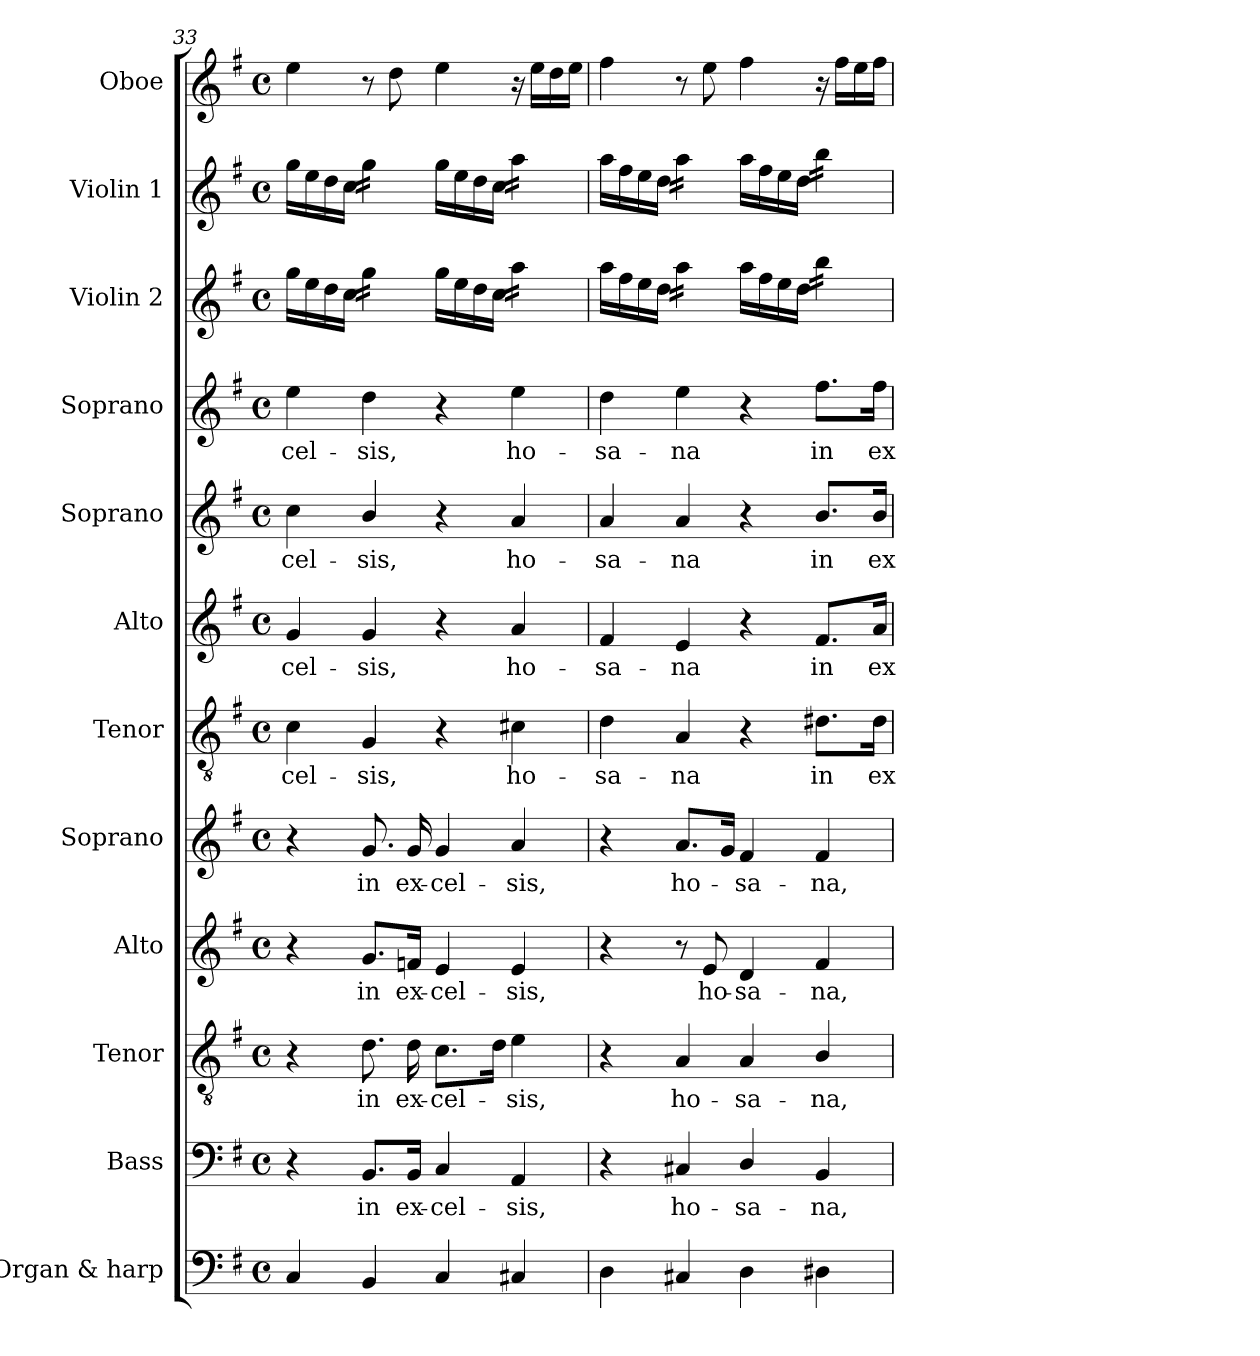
**kern	**kern	**text	**kern	**text	**kern	**text	**kern	**text	**kern	**text	**kern	**text	**kern	**text	**kern	**text	**kern	**kern	**kern
*part12	*part11	*part11	*part10	*part10	*part9	*part9	*part8	*part8	*part7	*part7	*part6	*part6	*part5	*part5	*part4	*part4	*part3	*part2	*part1
*staff12	*staff11	*staff11	*staff10	*staff10	*staff9	*staff9	*staff8	*staff8	*staff7	*staff7	*staff6	*staff6	*staff5	*staff5	*staff4	*staff4	*staff3	*staff2	*staff1
*I"Organ & harp	*I"Bass	*	*I"Tenor	*	*I"Alto	*	*I"Soprano	*	*I"Tenor	*	*I"Alto	*	*I"Soprano	*	*I"Soprano	*	*I"Violin 2	*I"Violin 1	*I"Oboe
*I'Org. & H.	*I'B.	*	*I'T.	*	*I'A.	*	*I'S.	*	*I'T.	*	*I'A.	*	*I'S.	*	*I'S.	*	*I'Vln. 2	*I'Vln. 1	*I'Ob.
!!LO:PB:g=z
*clefF4	*clefF4	*	*clefGv2	*	*clefG2	*	*clefG2	*	*clefGv2	*	*clefG2	*	*clefG2	*	*clefG2	*	*clefG2	*clefG2	*clefG2
*	*	*	*ITrd7c12	*	*	*	*	*	*ITrd7c12	*	*	*	*	*	*	*	*	*	*
*k[f#]	*k[f#]	*	*k[f#]	*	*k[f#]	*	*k[f#]	*	*k[f#]	*	*k[f#]	*	*k[f#]	*	*k[f#]	*	*k[f#]	*k[f#]	*k[f#]
*G:	*G:	*	*G:	*	*G:	*	*G:	*	*G:	*	*G:	*	*G:	*	*G:	*	*G:	*G:	*G:
*M4/4	*M4/4	*	*M4/4	*	*M4/4	*	*M4/4	*	*M4/4	*	*M4/4	*	*M4/4	*	*M4/4	*	*M4/4	*M4/4	*M4/4
*met(c)	*met(c)	*	*met(c)	*	*met(c)	*	*met(c)	*	*met(c)	*	*met(c)	*	*met(c)	*	*met(c)	*	*met(c)	*met(c)	*met(c)
=33	=33	=33	=33	=33	=33	=33	=33	=33	=33	=33	=33	=33	=33	=33	=33	=33	=33	=33	=33
!	!	!	!	!	!	!	!	!	!	!LO:LY:b:color=#000000	!	!	!	!	!	!	!	!	!
!	!	!	!	!	!	!	!	!	!	!	!	!LO:LY:b:color=#000000	!	!	!	!	!	!	!
!	!	!	!	!	!	!	!	!	!	!	!	!	!	!LO:LY:b:color=#000000	!	!	!	!	!
!	!	!	!	!	!	!	!	!	!	!	!	!	!	!	!	!LO:LY:b:color=#000000	!	!	!
4Ci/	4r	.	4r	.	4r	.	4r	.	4Ci\	-cel-	4gi/	-cel-	4cci\	-cel-	4eei\	-cel-	16ggi\LL	16ggi\LL	4eei\
.	.	.	.	.	.	.	.	.	.	.	.	.	.	.	.	.	16eei\	16eei\	.
.	.	.	.	.	.	.	.	.	.	.	.	.	.	.	.	.	16ddi\	16ddi\	.
.	.	.	.	.	.	.	.	.	.	.	.	.	.	.	.	.	16cci\JJ	16cci\JJ	.
!	!	!LO:LY:b:color=#000000	!	!	!	!	!	!	!	!	!	!	!	!	!	!	!	!	!
!	!	!	!	!LO:LY:b:color=#000000	!	!	!	!	!	!	!	!	!	!	!	!	!	!	!
!	!	!	!	!	!	!LO:LY:b:color=#000000	!	!	!	!	!	!	!	!	!	!	!	!	!
!	!	!	!	!	!	!	!	!LO:LY:b:color=#000000	!	!	!	!	!	!	!	!	!	!	!
!	!	!	!	!	!	!	!	!	!	!LO:LY:b:color=#000000	!	!	!	!	!	!	!	!	!
!	!	!	!	!	!	!	!	!	!	!	!	!LO:LY:b:color=#000000	!	!	!	!	!	!	!
!	!	!	!	!	!	!	!	!	!	!	!	!	!	!LO:LY:b:color=#000000	!	!	!	!	!
!	!	!	!	!	!	!	!	!	!	!	!	!	!	!	!	!LO:LY:b:color=#000000	!	!	!
*	*	*	*	*	*	*	*	*	*	*	*	*	*	*	*	*	*tremolo	*	*
*	*	*	*	*	*	*	*	*	*	*	*	*	*	*	*	*	*	*tremolo	*
4BBi/	8.BBi/L	in	8.Di\	in	8.gi/L	in	8.gi/	in	4GGi/	-sis,	4gi/	-sis,	4bi/	-sis,	4ddi\	-sis,	16ggi\LL	16ggi\LL	8r
.	.	.	.	.	.	.	.	.	.	.	.	.	.	.	.	.	16ggi\	16ggi\	.
.	.	.	.	.	.	.	.	.	.	.	.	.	.	.	.	.	16ggi\	16ggi\	8ddi\
!	!	!LO:LY:b:color=#000000	!	!	!	!	!	!	!	!	!	!	!	!	!	!	!	!	!
!	!	!	!	!LO:LY:b:color=#000000	!	!	!	!	!	!	!	!	!	!	!	!	!	!	!
!	!	!	!	!	!	!LO:LY:b:color=#000000	!	!	!	!	!	!	!	!	!	!	!	!	!
!	!	!	!	!	!	!	!	!LO:LY:b:color=#000000	!	!	!	!	!	!	!	!	!	!	!
.	16BBi/Jk	ex-	16Di\	ex-	16fni/Jk	ex-	16gi/	ex-	.	.	.	.	.	.	.	.	16ggi\JJ	16ggi\JJ	.
*	*	*	*	*	*	*	*	*	*	*	*	*	*	*	*	*	*	*Xtremolo	*
*	*	*	*	*	*	*	*	*	*	*	*	*	*	*	*	*	*Xtremolo	*	*
!	!	!LO:LY:b:color=#000000	!	!	!	!	!	!	!	!	!	!	!	!	!	!	!	!	!
!	!	!	!	!LO:LY:b:color=#000000	!	!	!	!	!	!	!	!	!	!	!	!	!	!	!
!	!	!	!	!	!	!LO:LY:b:color=#000000	!	!	!	!	!	!	!	!	!	!	!	!	!
!	!	!	!	!	!	!	!	!LO:LY:b:color=#000000	!	!	!	!	!	!	!	!	!	!	!
4Ci/	4Ci/	-cel-	8.Ci\L	-cel-	4ei/	-cel-	4gi/	-cel-	4r	.	4r	.	4r	.	4r	.	16ggi\LL	16ggi\LL	4eei\
.	.	.	.	.	.	.	.	.	.	.	.	.	.	.	.	.	16eei\	16eei\	.
.	.	.	.	.	.	.	.	.	.	.	.	.	.	.	.	.	16ddi\	16ddi\	.
.	.	.	16Di\Jk	.	.	.	.	.	.	.	.	.	.	.	.	.	16cci\JJ	16cci\JJ	.
!	!	!LO:LY:b:color=#000000	!	!	!	!	!	!	!	!	!	!	!	!	!	!	!	!	!
!	!	!	!	!LO:LY:b:color=#000000	!	!	!	!	!	!	!	!	!	!	!	!	!	!	!
!	!	!	!	!	!	!LO:LY:b:color=#000000	!	!	!	!	!	!	!	!	!	!	!	!	!
!	!	!	!	!	!	!	!	!LO:LY:b:color=#000000	!	!	!	!	!	!	!	!	!	!	!
!	!	!	!	!	!	!	!	!	!	!LO:LY:b:color=#000000	!	!	!	!	!	!	!	!	!
!	!	!	!	!	!	!	!	!	!	!	!	!LO:LY:b:color=#000000	!	!	!	!	!	!	!
!	!	!	!	!	!	!	!	!	!	!	!	!	!	!LO:LY:b:color=#000000	!	!	!	!	!
!	!	!	!	!	!	!	!	!	!	!	!	!	!	!	!	!LO:LY:b:color=#000000	!	!	!
*	*	*	*	*	*	*	*	*	*	*	*	*	*	*	*	*	*tremolo	*	*
*	*	*	*	*	*	*	*	*	*	*	*	*	*	*	*	*	*	*tremolo	*
4C#Xi/	4AAi/	-sis,	4Ei\	-sis,	4ei/	-sis,	4ai/	-sis,	4C#Xi\	ho-	4ai/	ho-	4ai/	ho-	4eei\	ho-	16aai\LL	16aai\LL	16r
.	.	.	.	.	.	.	.	.	.	.	.	.	.	.	.	.	16aai\	16aai\	16eei\LL
.	.	.	.	.	.	.	.	.	.	.	.	.	.	.	.	.	16aai\	16aai\	16ddi\
.	.	.	.	.	.	.	.	.	.	.	.	.	.	.	.	.	16aai\JJ	16aai\JJ	16eei\JJ
*	*	*	*	*	*	*	*	*	*	*	*	*	*	*	*	*	*	*Xtremolo	*
*	*	*	*	*	*	*	*	*	*	*	*	*	*	*	*	*	*Xtremolo	*	*
=34	=34	=34	=34	=34	=34	=34	=34	=34	=34	=34	=34	=34	=34	=34	=34	=34	=34	=34	=34
!	!	!	!	!	!	!	!	!	!	!LO:LY:b:color=#000000	!	!	!	!	!	!	!	!	!
!	!	!	!	!	!	!	!	!	!	!	!	!LO:LY:b:color=#000000	!	!	!	!	!	!	!
!	!	!	!	!	!	!	!	!	!	!	!	!	!	!LO:LY:b:color=#000000	!	!	!	!	!
!	!	!	!	!	!	!	!	!	!	!	!	!	!	!	!	!LO:LY:b:color=#000000	!	!	!
4Di\	4r	.	4r	.	4r	.	4r	.	4Di\	-sa-	4f#i/	-sa-	4ai/	-sa-	4ddi\	-sa-	16aai\LL	16aai\LL	4ff#i\
.	.	.	.	.	.	.	.	.	.	.	.	.	.	.	.	.	16ff#i\	16ff#i\	.
.	.	.	.	.	.	.	.	.	.	.	.	.	.	.	.	.	16eei\	16eei\	.
.	.	.	.	.	.	.	.	.	.	.	.	.	.	.	.	.	16ddi\JJ	16ddi\JJ	.
!	!	!LO:LY:b:color=#000000	!	!	!	!	!	!	!	!	!	!	!	!	!	!	!	!	!
!	!	!	!	!LO:LY:b:color=#000000	!	!	!	!	!	!	!	!	!	!	!	!	!	!	!
!	!	!	!	!	!	!	!	!LO:LY:b:color=#000000	!	!	!	!	!	!	!	!	!	!	!
!	!	!	!	!	!	!	!	!	!	!LO:LY:b:color=#000000	!	!	!	!	!	!	!	!	!
!	!	!	!	!	!	!	!	!	!	!	!	!LO:LY:b:color=#000000	!	!	!	!	!	!	!
!	!	!	!	!	!	!	!	!	!	!	!	!	!	!LO:LY:b:color=#000000	!	!	!	!	!
!	!	!	!	!	!	!	!	!	!	!	!	!	!	!	!	!LO:LY:b:color=#000000	!	!	!
*	*	*	*	*	*	*	*	*	*	*	*	*	*	*	*	*	*tremolo	*	*
*	*	*	*	*	*	*	*	*	*	*	*	*	*	*	*	*	*	*tremolo	*
4C#Xi/	4C#Xi/	ho-	4AAi/	ho-	8r	.	8.ai/L	ho-	4AAi/	-na	4ei/	-na	4ai/	-na	4eei\	-na	16aai\LL	16aai\LL	8r
.	.	.	.	.	.	.	.	.	.	.	.	.	.	.	.	.	16aai\	16aai\	.
!	!	!	!	!	!	!LO:LY:b:color=#000000	!	!	!	!	!	!	!	!	!	!	!	!	!
.	.	.	.	.	8ei/	ho-	.	.	.	.	.	.	.	.	.	.	16aai\	16aai\	8eei\
.	.	.	.	.	.	.	16gi/Jk	.	.	.	.	.	.	.	.	.	16aai\JJ	16aai\JJ	.
*	*	*	*	*	*	*	*	*	*	*	*	*	*	*	*	*	*	*Xtremolo	*
*	*	*	*	*	*	*	*	*	*	*	*	*	*	*	*	*	*Xtremolo	*	*
!	!	!LO:LY:b:color=#000000	!	!	!	!	!	!	!	!	!	!	!	!	!	!	!	!	!
!	!	!	!	!LO:LY:b:color=#000000	!	!	!	!	!	!	!	!	!	!	!	!	!	!	!
!	!	!	!	!	!	!LO:LY:b:color=#000000	!	!	!	!	!	!	!	!	!	!	!	!	!
!	!	!	!	!	!	!	!	!LO:LY:b:color=#000000	!	!	!	!	!	!	!	!	!	!	!
4Di\	4Di/	-sa-	4AAi/	-sa-	4di/	-sa-	4f#i/	-sa-	4r	.	4r	.	4r	.	4r	.	16aai\LL	16aai\LL	4ff#i\
.	.	.	.	.	.	.	.	.	.	.	.	.	.	.	.	.	16ff#i\	16ff#i\	.
.	.	.	.	.	.	.	.	.	.	.	.	.	.	.	.	.	16eei\	16eei\	.
.	.	.	.	.	.	.	.	.	.	.	.	.	.	.	.	.	16ddi\JJ	16ddi\JJ	.
!	!	!LO:LY:b:color=#000000	!	!	!	!	!	!	!	!	!	!	!	!	!	!	!	!	!
!	!	!	!	!LO:LY:b:color=#000000	!	!	!	!	!	!	!	!	!	!	!	!	!	!	!
!	!	!	!	!	!	!LO:LY:b:color=#000000	!	!	!	!	!	!	!	!	!	!	!	!	!
!	!	!	!	!	!	!	!	!LO:LY:b:color=#000000	!	!	!	!	!	!	!	!	!	!	!
!	!	!	!	!	!	!	!	!	!	!LO:LY:b:color=#000000	!	!	!	!	!	!	!	!	!
!	!	!	!	!	!	!	!	!	!	!	!	!LO:LY:b:color=#000000	!	!	!	!	!	!	!
!	!	!	!	!	!	!	!	!	!	!	!	!	!	!LO:LY:b:color=#000000	!	!	!	!	!
!	!	!	!	!	!	!	!	!	!	!	!	!	!	!	!	!LO:LY:b:color=#000000	!	!	!
*	*	*	*	*	*	*	*	*	*	*	*	*	*	*	*	*	*tremolo	*	*
*	*	*	*	*	*	*	*	*	*	*	*	*	*	*	*	*	*	*tremolo	*
4D#Xi\	4BBi/	-na,	4BBi/	-na,	4f#i/	-na,	4f#i/	-na,	8.D#Xi\L	in	8.f#i/L	in	8.bi/L	in	8.ff#i\L	in	16bbi\LL	16bbi\LL	16r
.	.	.	.	.	.	.	.	.	.	.	.	.	.	.	.	.	16bbi\	16bbi\	16ff#i\LL
.	.	.	.	.	.	.	.	.	.	.	.	.	.	.	.	.	16bbi\	16bbi\	16eei\
!	!	!	!	!	!	!	!	!	!	!LO:LY:b:color=#000000	!	!	!	!	!	!	!	!	!
!	!	!	!	!	!	!	!	!	!	!	!	!LO:LY:b:color=#000000	!	!	!	!	!	!	!
!	!	!	!	!	!	!	!	!	!	!	!	!	!	!LO:LY:b:color=#000000	!	!	!	!	!
!	!	!	!	!	!	!	!	!	!	!	!	!	!	!	!	!LO:LY:b:color=#000000	!	!	!
.	.	.	.	.	.	.	.	.	16D#i\Jk	ex-	16ai/Jk	ex-	16bi/Jk	ex-	16ff#i\Jk	ex-	16bbi\JJ	16bbi\JJ	16ff#i\JJ
*	*	*	*	*	*	*	*	*	*	*	*	*	*	*	*	*	*	*Xtremolo	*
*	*	*	*	*	*	*	*	*	*	*	*	*	*	*	*	*	*Xtremolo	*	*
=	=	=	=	=	=	=	=	=	=	=	=	=	=	=	=	=	=	=	=
*-	*-	*-	*-	*-	*-	*-	*-	*-	*-	*-	*-	*-	*-	*-	*-	*-	*-	*-	*-
